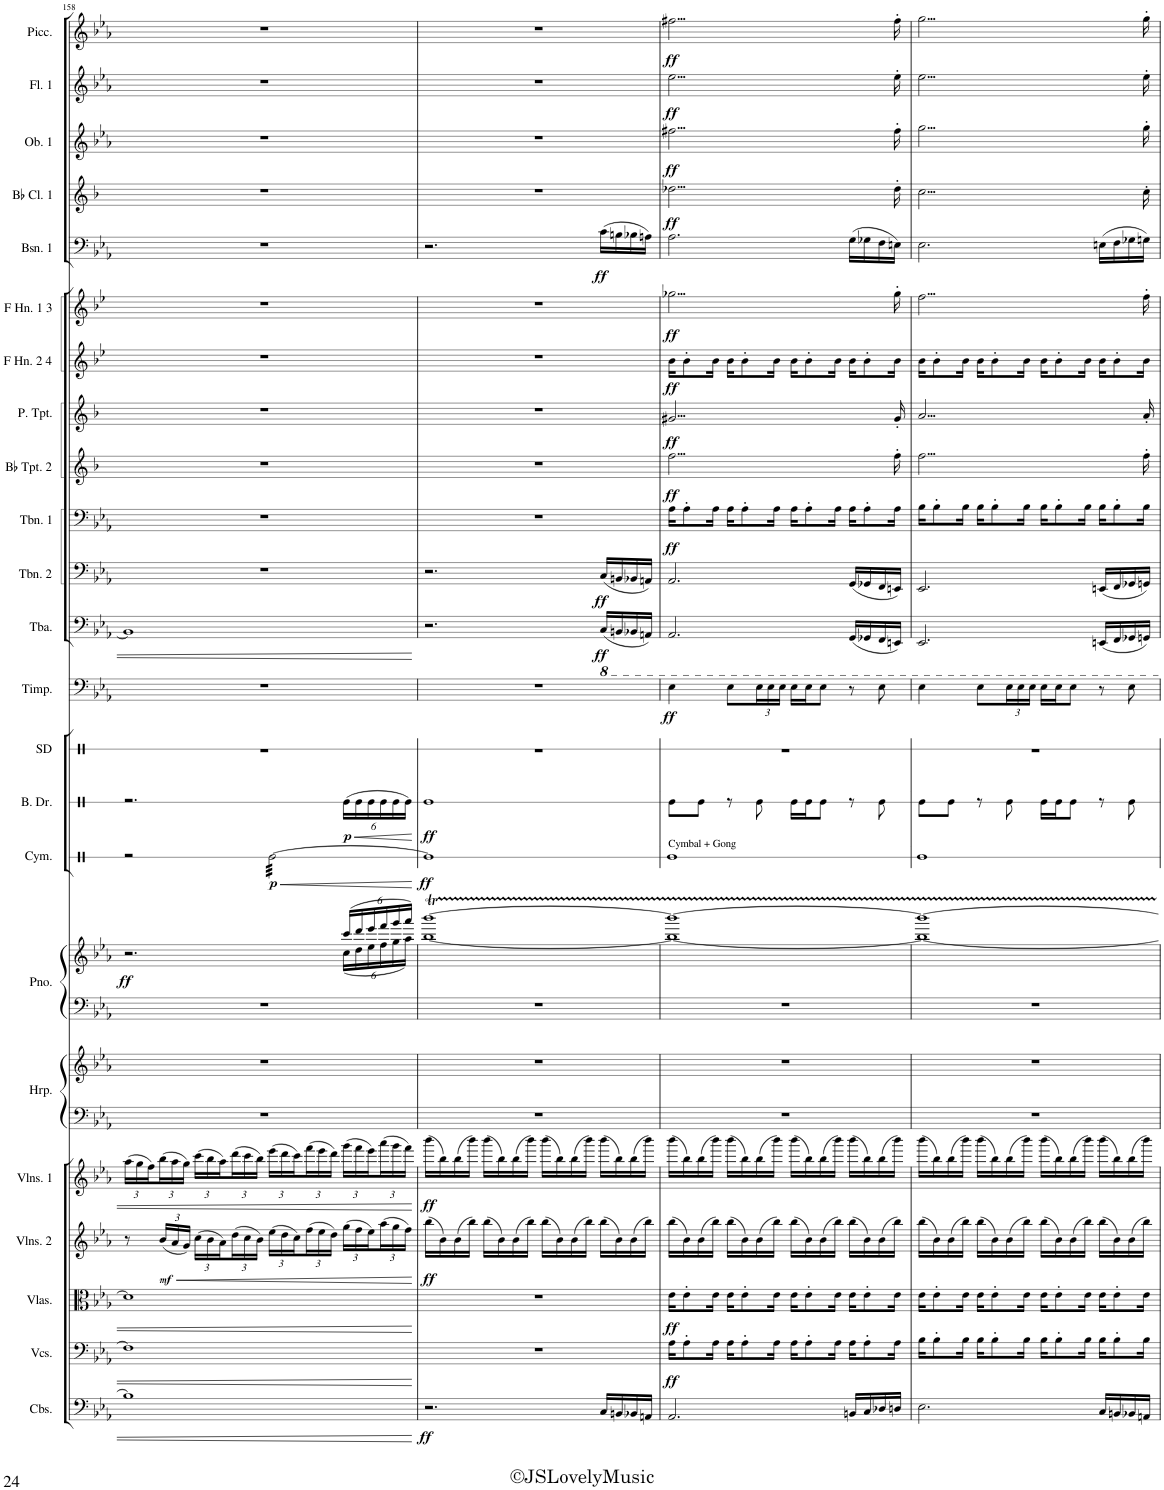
**kern	**dynam	**kern	**dynam	**kern	**dynam	**kern	**dynam	**kern	**dynam	**kern	**kern	**kern	**kern	**dynam	**kern	**dynam	**kern	**dynam	**kern	**kern	**dynam	**kern	**dynam	**kern	**dynam	**kern	**dynam	**kern	**dynam	**kern	**dynam	**kern	**dynam	**kern	**dynam	**kern	**dynam	**kern	**dynam	**kern	**dynam	**kern	**dynam	**kern	**dynam
*part23	*part23	*part22	*part22	*part21	*part21	*part20	*part20	*part19	*part19	*part18	*part18	*part17	*part17	*part17	*part16	*part16	*part15	*part15	*part14	*part13	*part13	*part12	*part12	*part11	*part11	*part10	*part10	*part9	*part9	*part8	*part8	*part7	*part7	*part6	*part6	*part5	*part5	*part4	*part4	*part3	*part3	*part2	*part2	*part1	*part1
*staff25	*staff25	*staff24	*staff24	*staff23	*staff23	*staff22	*staff22	*staff21	*staff21	*staff20	*staff19	*staff18	*staff17	*staff17/18	*staff16	*staff16	*staff15	*staff15	*staff14	*staff13	*staff13	*staff12	*staff12	*staff11	*staff11	*staff10	*staff10	*staff9	*staff9	*staff8	*staff8	*staff7	*staff7	*staff6	*staff6	*staff5	*staff5	*staff4	*staff4	*staff3	*staff3	*staff2	*staff2	*staff1	*staff1
*I"Contrabasses	*	*I"Violoncellos	*	*I"Violas	*	*I"Violins 2	*	*I"Violins 1	*	*I"Harp	*	*I"Piano	*	*	*I"Cymbal	*	*I"Bass Drum	*	*I"Snare Drum	*I"Timpani	*	*I"Tuba	*	*I"Trombone 2	*	*I"Trombone 1	*	*I"Bb Trumpet 2	*	*I"Bb Trumpet 1	*	*I"F Horn 2 &amp; 4	*	*I"F Horn 1 &amp; 3	*	*I"Bassoon 1	*	*I"Bb Clarinet 1	*	*I"Oboe 1	*	*I"Flute 1	*	*I"Piccolo	*
*I'Cbs.	*	*I'Vcs.	*	*I'Vlas.	*	*I'Vlns. 2	*	*I'Vlns. 1	*	*I'Hrp.	*	*I'Pno.	*	*	*I'Cym.	*	*I'B. Dr.	*	*I'Sn. Dr.	*I'Timp.	*	*I'Tba.	*	*I'Tbn. 2	*	*I'Tbn. 1	*	*I'Bb Tpt. 2	*	*I'Bb Tpt. 1	*	*I'F Hn. 2 4	*	*I'F Hn. 1 3	*	*I'Bsn. 1	*	*I'Bb Cl. 1	*	*I'Ob. 1	*	*I'Fl. 1	*	*I'Picc.	*
!!LO:PB:g=z
*clefF4	*	*clefF4	*	*clefC3	*	*clefG2	*	*clefG2	*	*clefF4	*clefG2	*clefF4	*clefG2	*	*clefX	*	*clefX	*	*clefX	*clefF4	*	*clefF4	*	*clefF4	*	*clefF4	*	*clefG2	*	*clefG2	*	*clefG2	*	*clefG2	*	*clefF4	*	*clefG2	*	*clefG2	*	*clefG2	*	*clefG2	*
*Trd7c12	*	*	*	*	*	*	*	*	*	*	*	*	*	*	*	*	*	*	*	*	*	*	*	*	*	*	*	*Trd1c2	*	*Trd-6c-10	*	*Trd4c7	*	*Trd4c7	*	*	*	*Trd1c2	*	*	*	*	*	*Trd-7c-12	*
*k[b-e-a-]	*	*k[b-e-a-]	*	*k[b-e-a-]	*	*k[b-e-a-]	*	*k[b-e-a-]	*	*k[b-e-a-]	*k[b-e-a-]	*k[b-e-a-]	*k[b-e-a-]	*	*k[]	*	*k[]	*	*k[]	*k[b-e-a-]	*	*k[b-e-a-]	*	*k[b-e-a-]	*	*k[b-e-a-]	*	*k[b-]	*	*k[b-]	*	*k[b-e-]	*	*k[b-e-]	*	*k[b-e-a-]	*	*k[b-]	*	*k[b-e-a-]	*	*k[b-e-a-]	*	*k[b-e-a-]	*
*M4/4	*	*M4/4	*	*M4/4	*	*M4/4	*	*M4/4	*	*M4/4	*M4/4	*M4/4	*M4/4	*	*M4/4	*	*M4/4	*	*M4/4	*M4/4	*	*M4/4	*	*M4/4	*	*M4/4	*	*M4/4	*	*M4/4	*	*M4/4	*	*M4/4	*	*M4/4	*	*M4/4	*	*M4/4	*	*M4/4	*	*M4/4	*
*	*	*	*	*	*	*	*	*Xbrackettup	*	*	*	*	*	*	*	*	*	*	*	*	*	*	*	*	*	*	*	*	*	*	*	*	*	*	*	*	*	*	*	*	*	*	*	*	*
=158	=158	=158	=158	=158	=158	=158	=158	=158	=158	=158	=158	=158	=158	=158	=158	=158	=158	=158	=158	=158	=158	=158	=158	=158	=158	=158	=158	=158	=158	=158	=158	=158	=158	=158	=158	=158	=158	=158	=158	=158	=158	=158	=158	=158	=158
*	*	*	*	*	*	*	*	*	*	*	*	*	*^	*	*	*	*	*	*	*	*	*	*	*	*	*	*	*	*	*	*	*	*	*	*	*	*	*	*	*	*	*	*	*	*
!	!	!	!	!	!	!	!	!	!	!	!	!	!	!	!LO:DY:b	!	!	!	!	!	!	!	!	!	!	!	!	!	!	!	!	!	!	!	!	!	!	!	!	!	!	!	!	!	!	!
1B-]	.	1F]	.	1d]	.	8r	.	(24aa-\LL	.	1r	1r	1r	2.r	2.ryy	ff	2r	.	2.r	.	1r	1r	.	1BB-]	.	1r	.	1r	.	1r	.	1r	.	1r	.	1r	.	1r	.	1r	.	1r	.	1r	.	1r	.
.	.	.	.	.	.	.	.	24gg\	.	.	.	.	.	.	.	.	.	.	.	.	.	.	.	.	.	.	.	.	.	.	.	.	.	.	.	.	.	.	.	.	.	.	.	.	.	.
.	.	.	.	.	.	.	.	24ff\)	.	.	.	.	.	.	.	.	.	.	.	.	.	.	.	.	.	.	.	.	.	.	.	.	.	.	.	.	.	.	.	.	.	.	.	.	.	.
*	*	*	*	*	*	*Xbrackettup	*	*	*	*	*	*	*	*	*	*	*	*	*	*	*	*	*	*	*	*	*	*	*	*	*	*	*	*	*	*	*	*	*	*	*	*	*	*	*	*
!	!	!	!	!	!	!	!LO:HP:b	!	!	!	!	!	!	!	!	!	!	!	!	!	!	!	!	!	!	!	!	!	!	!	!	!	!	!	!	!	!	!	!	!	!	!	!	!	!	!
!	!	!	!	!	!	!	!LO:DY:n=1:b	!	!	!	!	!	!	!	!	!	!	!	!	!	!	!	!	!	!	!	!	!	!	!	!	!	!	!	!	!	!	!	!	!	!	!	!	!	!	!
.	.	.	.	.	.	(24b-/LL	< mf	(24bb-\	.	.	.	.	.	.	.	.	.	.	.	.	.	.	.	.	.	.	.	.	.	.	.	.	.	.	.	.	.	.	.	.	.	.	.	.	.	.
.	.	.	.	.	.	24a-/	.	24aa-\	.	.	.	.	.	.	.	.	.	.	.	.	.	.	.	.	.	.	.	.	.	.	.	.	.	.	.	.	.	.	.	.	.	.	.	.	.	.
.	.	.	.	.	.	24g/JJ)	.	24gg\JJ)	.	.	.	.	.	.	.	.	.	.	.	.	.	.	.	.	.	.	.	.	.	.	.	.	.	.	.	.	.	.	.	.	.	.	.	.	.	.
.	.	.	.	.	.	(24cc\LL	.	(24ccc\LL	.	.	.	.	.	.	.	.	.	.	.	.	.	.	.	.	.	.	.	.	.	.	.	.	.	.	.	.	.	.	.	.	.	.	.	.	.	.
.	.	.	.	.	.	24b-\	.	24bb-\	.	.	.	.	.	.	.	.	.	.	.	.	.	.	.	.	.	.	.	.	.	.	.	.	.	.	.	.	.	.	.	.	.	.	.	.	.	.
.	.	.	.	.	.	24a-\)	.	24aa-\)	.	.	.	.	.	.	.	.	.	.	.	.	.	.	.	.	.	.	.	.	.	.	.	.	.	.	.	.	.	.	.	.	.	.	.	.	.	.
.	.	.	.	.	.	(24dd\	.	(24ddd\	.	.	.	.	.	.	.	.	.	.	.	.	.	.	.	.	.	.	.	.	.	.	.	.	.	.	.	.	.	.	.	.	.	.	.	.	.	.
.	.	.	.	.	.	24cc\	.	24ccc\	.	.	.	.	.	.	.	.	.	.	.	.	.	.	.	.	.	.	.	.	.	.	.	.	.	.	.	.	.	.	.	.	.	.	.	.	.	.
.	.	.	.	.	.	24b-\JJ)	.	24bb-\JJ)	.	.	.	.	.	.	.	.	.	.	.	.	.	.	.	.	.	.	.	.	.	.	.	.	.	.	.	.	.	.	.	.	.	.	.	.	.	.
!	!	!	!	!	!	!	!	!	!	!	!	!	!	!	!	!	!LO:HP:b	!	!	!	!	!	!	!	!	!	!	!	!	!	!	!	!	!	!	!	!	!	!	!	!	!	!	!	!	!
!	!	!	!	!	!	!	!	!	!	!	!	!	!	!	!	!	!LO:DY:n=1:b	!	!	!	!	!	!	!	!	!	!	!	!	!	!	!	!	!	!	!	!	!	!	!	!	!	!	!	!	!
*	*	*	*	*	*	*	*	*	*	*	*	*	*	*	*	*tremolo	*	*	*	*	*	*	*	*	*	*	*	*	*	*	*	*	*	*	*	*	*	*	*	*	*	*	*	*	*	*
.	.	.	.	.	.	(24ee-\LL	.	(24eee-\LL	.	.	.	.	.	.	.	[32Re\LLL	< p	.	.	.	.	.	.	.	.	.	.	.	.	.	.	.	.	.	.	.	.	.	.	.	.	.	.	.	.	.
.	.	.	.	.	.	.	.	.	.	.	.	.	.	.	.	32Re\	.	.	.	.	.	.	.	.	.	.	.	.	.	.	.	.	.	.	.	.	.	.	.	.	.	.	.	.	.	.
.	.	.	.	.	.	24dd\	.	24ddd\	.	.	.	.	.	.	.	.	.	.	.	.	.	.	.	.	.	.	.	.	.	.	.	.	.	.	.	.	.	.	.	.	.	.	.	.	.	.
.	.	.	.	.	.	.	.	.	.	.	.	.	.	.	.	32Re\	.	.	.	.	.	.	.	.	.	.	.	.	.	.	.	.	.	.	.	.	.	.	.	.	.	.	.	.	.	.
.	.	.	.	.	.	24cc\)	.	24ccc\)	.	.	.	.	.	.	.	.	.	.	.	.	.	.	.	.	.	.	.	.	.	.	.	.	.	.	.	.	.	.	.	.	.	.	.	.	.	.
.	.	.	.	.	.	.	.	.	.	.	.	.	.	.	.	32Re\	.	.	.	.	.	.	.	.	.	.	.	.	.	.	.	.	.	.	.	.	.	.	.	.	.	.	.	.	.	.
.	.	.	.	.	.	(24ff\	.	(24fff\	.	.	.	.	.	.	.	32Re\	.	.	.	.	.	.	.	.	.	.	.	.	.	.	.	.	.	.	.	.	.	.	.	.	.	.	.	.	.	.
.	.	.	.	.	.	.	.	.	.	.	.	.	.	.	.	32Re\	.	.	.	.	.	.	.	.	.	.	.	.	.	.	.	.	.	.	.	.	.	.	.	.	.	.	.	.	.	.
.	.	.	.	.	.	24ee-\	.	24eee-\	.	.	.	.	.	.	.	.	.	.	.	.	.	.	.	.	.	.	.	.	.	.	.	.	.	.	.	.	.	.	.	.	.	.	.	.	.	.
.	.	.	.	.	.	.	.	.	.	.	.	.	.	.	.	32Re\	.	.	.	.	.	.	.	.	.	.	.	.	.	.	.	.	.	.	.	.	.	.	.	.	.	.	.	.	.	.
.	.	.	.	.	.	24dd\JJ)	.	24ddd\JJ)	.	.	.	.	.	.	.	.	.	.	.	.	.	.	.	.	.	.	.	.	.	.	.	.	.	.	.	.	.	.	.	.	.	.	.	.	.	.
.	.	.	.	.	.	.	.	.	.	.	.	.	.	.	.	32Re\	.	.	.	.	.	.	.	.	.	.	.	.	.	.	.	.	.	.	.	.	.	.	.	.	.	.	.	.	.	.
*	*	*	*	*	*	*	*	*	*	*	*	*	*Xbrackettup	*	*	*	*	*Xbrackettup	*	*	*	*	*	*	*	*	*	*	*	*	*	*	*	*	*	*	*	*	*	*	*	*	*	*	*	*
!	!	!	!	!	!	!	!	!	!	!	!	!	!	!	!	!	!	!	!LO:HP:b	!	!	!	!	!	!	!	!	!	!	!	!	!	!	!	!	!	!	!	!	!	!	!	!	!	!	!
!	!	!	!	!	!	!	!	!	!	!	!	!	!	!	!	!	!	!	!LO:DY:n=1:b	!	!	!	!	!	!	!	!	!	!	!	!	!	!	!	!	!	!	!	!	!	!	!	!	!	!	!
.	.	.	.	.	.	(24gg\LL	.	(24ggg\LL	.	.	.	.	(24ccc/LL	(24cc\LL	.	32Re\	.	(24Re\LL	< p	.	.	.	.	.	.	.	.	.	.	.	.	.	.	.	.	.	.	.	.	.	.	.	.	.	.	.
.	.	.	.	.	.	.	.	.	.	.	.	.	.	.	.	32Re\	.	.	.	.	.	.	.	.	.	.	.	.	.	.	.	.	.	.	.	.	.	.	.	.	.	.	.	.	.	.
.	.	.	.	.	.	24ff\	.	24fff\	.	.	.	.	24ddd/	24dd\	.	.	.	24Re\	.	.	.	.	.	.	.	.	.	.	.	.	.	.	.	.	.	.	.	.	.	.	.	.	.	.	.	.
.	.	.	.	.	.	.	.	.	.	.	.	.	.	.	.	32Re\	.	.	.	.	.	.	.	.	.	.	.	.	.	.	.	.	.	.	.	.	.	.	.	.	.	.	.	.	.	.
.	.	.	.	.	.	24ee-\)	.	24eee-\)	.	.	.	.	24eee-/	24ee-\	.	.	.	24Re\	.	.	.	.	.	.	.	.	.	.	.	.	.	.	.	.	.	.	.	.	.	.	.	.	.	.	.	.
.	.	.	.	.	.	.	.	.	.	.	.	.	.	.	.	32Re\	.	.	.	.	.	.	.	.	.	.	.	.	.	.	.	.	.	.	.	.	.	.	.	.	.	.	.	.	.	.
.	.	.	.	.	.	(24aa-\	.	(24aaa-\	.	.	.	.	24fff/	24ff\	.	32Re\	.	24Re\	.	.	.	.	.	.	.	.	.	.	.	.	.	.	.	.	.	.	.	.	.	.	.	.	.	.	.	.
.	.	.	.	.	.	.	.	.	.	.	.	.	.	.	.	32Re\	.	.	.	.	.	.	.	.	.	.	.	.	.	.	.	.	.	.	.	.	.	.	.	.	.	.	.	.	.	.
.	.	.	.	.	.	24gg\	.	24ggg\	.	.	.	.	24ggg/	24gg\	.	.	.	24Re\	.	.	.	.	.	.	.	.	.	.	.	.	.	.	.	.	.	.	.	.	.	.	.	.	.	.	.	.
.	.	.	.	.	.	.	.	.	.	.	.	.	.	.	.	32Re\	.	.	.	.	.	.	.	.	.	.	.	.	.	.	.	.	.	.	.	.	.	.	.	.	.	.	.	.	.	.
.	.	.	.	.	.	24ff\JJ)	.	24fff\JJ)	.	.	.	.	24aaa-/JJ)	24aa-\JJ)	.	.	.	24Re\JJ)	.	.	.	.	.	.	.	.	.	.	.	.	.	.	.	.	.	.	.	.	.	.	.	.	.	.	.	.
.	.	.	.	.	.	.	.	.	.	.	.	.	.	.	.	32Re\JJJ	.	.	.	.	.	.	.	.	.	.	.	.	.	.	.	.	.	.	.	.	.	.	.	.	.	.	.	.	.	.
*	*	*	*	*	*	*	*	*	*	*	*	*	*	*	*	*Xtremolo	*	*	*	*	*	*	*	*	*	*	*	*	*	*	*	*	*	*	*	*	*	*	*	*	*	*	*	*	*	*
*	*	*	*	*	*	*	*	*	*	*	*	*	*v	*v	*	*	*	*	*	*	*	*	*	*	*	*	*	*	*	*	*	*	*	*	*	*	*	*	*	*	*	*	*	*	*	*
.	.	.	.	.	.	.	[	.	.	.	.	.	.	.	.	[	.	[	.	.	.	.	.	.	.	.	.	.	.	.	.	.	.	.	.	.	.	.	.	.	.	.	.	.	.
=159	=159	=159	=159	=159	=159	=159	=159	=159	=159	=159	=159	=159	=159	=159	=159	=159	=159	=159	=159	=159	=159	=159	=159	=159	=159	=159	=159	=159	=159	=159	=159	=159	=159	=159	=159	=159	=159	=159	=159	=159	=159	=159	=159	=159	=159
*	*	*	*	*	*	*	*	*	*	*	*	*	*^	*	*	*	*	*	*	*	*	*	*	*	*	*	*	*	*	*	*	*	*	*	*	*	*	*	*	*	*	*	*	*	*
!	!LO:DY:b	!	!	!	!	!	!LO:DY:b	!	!LO:DY:b	!	!	!	!	!	!	!	!LO:DY:b	!	!LO:DY:b	!	!	!	!	!	!	!	!	!	!	!	!	!	!	!	!	!	!	!	!	!	!	!	!	!	!	!
2.r	ff	1r	.	1r	.	(16bb-\LL	ff	(16bbb-\LL	ff	1r	1r	1r	[1bbb-T	[1bb-	.	1Re]	ff	1Re	ff	1r	1r	.	2.r	.	2.r	.	1r	.	1r	.	1r	.	1r	.	1r	.	2.r	.	1r	.	1r	.	1r	.	1r	.
.	.	.	.	.	.	16b-\)	.	16bb-\)	.	.	.	.	.	.	.	.	.	.	.	.	.	.	.	.	.	.	.	.	.	.	.	.	.	.	.	.	.	.	.	.	.	.	.	.	.	.
.	.	.	.	.	.	(16b-\	.	(16bb-\	.	.	.	.	.	.	.	.	.	.	.	.	.	.	.	.	.	.	.	.	.	.	.	.	.	.	.	.	.	.	.	.	.	.	.	.	.	.
.	.	.	.	.	.	16bb-\JJ)	.	16bbb-\JJ)	.	.	.	.	.	.	.	.	.	.	.	.	.	.	.	.	.	.	.	.	.	.	.	.	.	.	.	.	.	.	.	.	.	.	.	.	.	.
.	.	.	.	.	.	(16bb-\LL	.	(16bbb-\LL	.	.	.	.	.	.	.	.	.	.	.	.	.	.	.	.	.	.	.	.	.	.	.	.	.	.	.	.	.	.	.	.	.	.	.	.	.	.
.	.	.	.	.	.	16b-\)	.	16bb-\)	.	.	.	.	.	.	.	.	.	.	.	.	.	.	.	.	.	.	.	.	.	.	.	.	.	.	.	.	.	.	.	.	.	.	.	.	.	.
.	.	.	.	.	.	(16b-\	.	(16bb-\	.	.	.	.	.	.	.	.	.	.	.	.	.	.	.	.	.	.	.	.	.	.	.	.	.	.	.	.	.	.	.	.	.	.	.	.	.	.
.	.	.	.	.	.	16bb-\JJ)	.	16bbb-\JJ)	.	.	.	.	.	.	.	.	.	.	.	.	.	.	.	.	.	.	.	.	.	.	.	.	.	.	.	.	.	.	.	.	.	.	.	.	.	.
.	.	.	.	.	.	(16bb-\LL	.	(16bbb-\LL	.	.	.	.	.	.	.	.	.	.	.	.	.	.	.	.	.	.	.	.	.	.	.	.	.	.	.	.	.	.	.	.	.	.	.	.	.	.
.	.	.	.	.	.	16b-\)	.	16bb-\)	.	.	.	.	.	.	.	.	.	.	.	.	.	.	.	.	.	.	.	.	.	.	.	.	.	.	.	.	.	.	.	.	.	.	.	.	.	.
.	.	.	.	.	.	(16b-\	.	(16bb-\	.	.	.	.	.	.	.	.	.	.	.	.	.	.	.	.	.	.	.	.	.	.	.	.	.	.	.	.	.	.	.	.	.	.	.	.	.	.
.	.	.	.	.	.	16bb-\JJ)	.	16bbb-\JJ)	.	.	.	.	.	.	.	.	.	.	.	.	.	.	.	.	.	.	.	.	.	.	.	.	.	.	.	.	.	.	.	.	.	.	.	.	.	.
!	!	!	!	!	!	!	!	!	!	!	!	!	!	!	!	!	!	!	!	!	!	!	!	!LO:DY:b	!	!LO:DY:b	!	!	!	!	!	!	!	!	!	!	!	!LO:DY:b	!	!	!	!	!	!	!	!
16C/LL	.	.	.	.	.	(16bb-\LL	.	(16bbb-\LL	.	.	.	.	.	.	.	.	.	.	.	.	.	.	(16CC/LL	ff	(16C/LL	ff	.	.	.	.	.	.	.	.	.	.	(16c\LL	ff	.	.	.	.	.	.	.	.
16BBn/	.	.	.	.	.	16b-\)	.	16bb-\)	.	.	.	.	.	.	.	.	.	.	.	.	.	.	16BBBn/	.	16BBn/	.	.	.	.	.	.	.	.	.	.	.	16Bn\	.	.	.	.	.	.	.	.	.
16BB-X/	.	.	.	.	.	(16b-\	.	(16bb-\	.	.	.	.	.	.	.	.	.	.	.	.	.	.	16BBB-X/	.	16BB-X/	.	.	.	.	.	.	.	.	.	.	.	16B-X\	.	.	.	.	.	.	.	.	.
16AAn/JJ	.	.	.	.	.	16bb-\JJ)	.	16bbb-\JJ)	.	.	.	.	.	.	.	.	.	.	.	.	.	.	16AAAn/JJ)	.	16AAn/JJ)	.	.	.	.	.	.	.	.	.	.	.	16An\JJ)	.	.	.	.	.	.	.	.	.
=160	=160	=160	=160	=160	=160	=160	=160	=160	=160	=160	=160	=160	=160	=160	=160	=160	=160	=160	=160	=160	=160	=160	=160	=160	=160	=160	=160	=160	=160	=160	=160	=160	=160	=160	=160	=160	=160	=160	=160	=160	=160	=160	=160	=160	=160	=160
!	!	!	!	!	!	!	!	!	!	!	!	!	!	!	!	!LO:TX:a:t=Cymbal + Gong	!	!	!	!	!	!	!	!	!	!	!	!	!	!	!	!	!	!	!	!	!	!	!	!	!	!	!	!	!	!
!	!	!	!LO:DY:b	!	!LO:DY:b	!	!	!	!	!	!	!	!	!	!	!	!	!	!	!	!	!LO:DY:b	!	!	!	!	!	!LO:DY:b	!	!LO:DY:b	!	!LO:DY:b	!	!LO:DY:b	!	!LO:DY:b	!	!	!	!LO:DY:b	!	!LO:DY:b	!	!LO:DY:b	!	!LO:DY:b
2.AA-/	.	16A-\KL	ff	16e-\KL	ff	(16bb-\LL	.	(16bbb-\LL	.	1r	1r	1r	1bbb-_	1bb-_	.	1Re	.	8Re\L	.	1r	4E-\	ff	2.AAA-/	.	2.AA-/	.	16A-\KL	ff	2...ff\	ff	2...g#X/	ff	16b-\KL	ff	2...gg-X\	ff	2.A-\	.	2...dd-X\	ff	2...ff#X\	ff	2...ee-\	ff	2...ff#X\	ff
.	.	8A-'\	.	8e-'\	.	16b-\)	.	16bb-\)	.	.	.	.	.	.	.	.	.	.	.	.	.	.	.	.	.	.	8A-'\	.	.	.	.	.	8b-'\	.	.	.	.	.	.	.	.	.	.	.	.	.
.	.	.	.	.	.	(16b-\	.	(16bb-\	.	.	.	.	.	.	.	.	.	8Re\J	.	.	.	.	.	.	.	.	.	.	.	.	.	.	.	.	.	.	.	.	.	.	.	.	.	.	.	.
.	.	16A-\Jk	.	16e-\Jk	.	16bb-\JJ)	.	16bbb-\JJ)	.	.	.	.	.	.	.	.	.	.	.	.	.	.	.	.	.	.	16A-\Jk	.	.	.	.	.	16b-\Jk	.	.	.	.	.	.	.	.	.	.	.	.	.
.	.	16A-\KL	.	16e-\KL	.	(16bb-\LL	.	(16bbb-\LL	.	.	.	.	.	.	.	.	.	8r	.	.	8E-\L	.	.	.	.	.	16A-\KL	.	.	.	.	.	16b-\KL	.	.	.	.	.	.	.	.	.	.	.	.	.
.	.	8A-'\	.	8e-'\	.	16b-\)	.	16bb-\)	.	.	.	.	.	.	.	.	.	.	.	.	.	.	.	.	.	.	8A-'\	.	.	.	.	.	8b-'\	.	.	.	.	.	.	.	.	.	.	.	.	.
*	*	*	*	*	*	*	*	*	*	*	*	*	*	*	*	*	*	*	*	*	*Xbrackettup	*	*	*	*	*	*	*	*	*	*	*	*	*	*	*	*	*	*	*	*	*	*	*	*	*
.	.	.	.	.	.	(16b-\	.	(16bb-\	.	.	.	.	.	.	.	.	.	8Re\	.	.	24E-\L	.	.	.	.	.	.	.	.	.	.	.	.	.	.	.	.	.	.	.	.	.	.	.	.	.
.	.	.	.	.	.	.	.	.	.	.	.	.	.	.	.	.	.	.	.	.	24E-\	.	.	.	.	.	.	.	.	.	.	.	.	.	.	.	.	.	.	.	.	.	.	.	.	.
.	.	16A-\Jk	.	16e-\Jk	.	16bb-\JJ)	.	16bbb-\JJ)	.	.	.	.	.	.	.	.	.	.	.	.	.	.	.	.	.	.	16A-\Jk	.	.	.	.	.	16b-\Jk	.	.	.	.	.	.	.	.	.	.	.	.	.
.	.	.	.	.	.	.	.	.	.	.	.	.	.	.	.	.	.	.	.	.	24E-\JJ	.	.	.	.	.	.	.	.	.	.	.	.	.	.	.	.	.	.	.	.	.	.	.	.	.
.	.	16A-\KL	.	16e-\KL	.	(16bb-\LL	.	(16bbb-\LL	.	.	.	.	.	.	.	.	.	16Re\LL	.	.	16E-\LL	.	.	.	.	.	16A-\KL	.	.	.	.	.	16b-\KL	.	.	.	.	.	.	.	.	.	.	.	.	.
.	.	8A-'\	.	8e-'\	.	16b-\)	.	16bb-\)	.	.	.	.	.	.	.	.	.	16Re\J	.	.	16E-\J	.	.	.	.	.	8A-'\	.	.	.	.	.	8b-'\	.	.	.	.	.	.	.	.	.	.	.	.	.
.	.	.	.	.	.	(16b-\	.	(16bb-\	.	.	.	.	.	.	.	.	.	8Re\J	.	.	8E-\J	.	.	.	.	.	.	.	.	.	.	.	.	.	.	.	.	.	.	.	.	.	.	.	.	.
.	.	16A-\Jk	.	16e-\Jk	.	16bb-\JJ)	.	16bbb-\JJ)	.	.	.	.	.	.	.	.	.	.	.	.	.	.	.	.	.	.	16A-\Jk	.	.	.	.	.	16b-\Jk	.	.	.	.	.	.	.	.	.	.	.	.	.
16BBn/LL	.	16A-\KL	.	16e-\KL	.	(16bb-\LL	.	(16bbb-\LL	.	.	.	.	.	.	.	.	.	8r	.	.	8r	.	(16GGG/LL	.	(16GG/LL	.	16A-\KL	.	.	.	.	.	16b-\KL	.	.	.	(16G\LL	.	.	.	.	.	.	.	.	.
16C/	.	8A-'\	.	8e-'\	.	16b-\)	.	16bb-\)	.	.	.	.	.	.	.	.	.	.	.	.	.	.	16GGG-X/	.	16GG-X/	.	8A-'\	.	.	.	.	.	8b-'\	.	.	.	16G-X\	.	.	.	.	.	.	.	.	.
16D-X/	.	.	.	.	.	(16b-\	.	(16bb-\	.	.	.	.	.	.	.	.	.	8Re\	.	.	8E-\	.	16FFF/	.	16FF/	.	.	.	.	.	.	.	.	.	.	.	16F\	.	.	.	.	.	.	.	.	.
16Dn/JJ	.	16A-\Jk	.	16e-\Jk	.	16bb-\JJ)	.	16bbb-\JJ)	.	.	.	.	.	.	.	.	.	.	.	.	.	.	16EEEn/JJ)	.	16EEn/JJ)	.	16A-\Jk	.	16ff'\	.	16g#'/	.	16b-\Jk	.	16gg-'\	.	16En\JJ)	.	16dd-'\	.	16ff#'\	.	16ee-'\	.	16ff#'\	.
=161	=161	=161	=161	=161	=161	=161	=161	=161	=161	=161	=161	=161	=161	=161	=161	=161	=161	=161	=161	=161	=161	=161	=161	=161	=161	=161	=161	=161	=161	=161	=161	=161	=161	=161	=161	=161	=161	=161	=161	=161	=161	=161	=161	=161	=161	=161
2.E-\	.	16B-\KL	.	16e-\KL	.	(16bb-\LL	.	(16bbb-\LL	.	1r	1r	1r	1bbb-_	1bb-_	.	1Re	.	8Re\L	.	1r	4E-\	.	2.EEE-/	.	2.EE-/	.	16B-\KL	.	2...ff\	.	2...a/	.	16b-\KL	.	2...ff\	.	2.E-\	.	2...cc\	.	2...gg\	.	2...ee-\	.	2...gg\	.
.	.	8B-'\	.	8e-'\	.	16b-\)	.	16bb-\)	.	.	.	.	.	.	.	.	.	.	.	.	.	.	.	.	.	.	8B-'\	.	.	.	.	.	8b-'\	.	.	.	.	.	.	.	.	.	.	.	.	.
.	.	.	.	.	.	(16b-\	.	(16bb-\	.	.	.	.	.	.	.	.	.	8Re\J	.	.	.	.	.	.	.	.	.	.	.	.	.	.	.	.	.	.	.	.	.	.	.	.	.	.	.	.
.	.	16B-\Jk	.	16e-\Jk	.	16bb-\JJ)	.	16bbb-\JJ)	.	.	.	.	.	.	.	.	.	.	.	.	.	.	.	.	.	.	16B-\Jk	.	.	.	.	.	16b-\Jk	.	.	.	.	.	.	.	.	.	.	.	.	.
.	.	16B-\KL	.	16e-\KL	.	(16bb-\LL	.	(16bbb-\LL	.	.	.	.	.	.	.	.	.	8r	.	.	8E-\L	.	.	.	.	.	16B-\KL	.	.	.	.	.	16b-\KL	.	.	.	.	.	.	.	.	.	.	.	.	.
.	.	8B-'\	.	8e-'\	.	16b-\)	.	16bb-\)	.	.	.	.	.	.	.	.	.	.	.	.	.	.	.	.	.	.	8B-'\	.	.	.	.	.	8b-'\	.	.	.	.	.	.	.	.	.	.	.	.	.
.	.	.	.	.	.	(16b-\	.	(16bb-\	.	.	.	.	.	.	.	.	.	8Re\	.	.	24E-\L	.	.	.	.	.	.	.	.	.	.	.	.	.	.	.	.	.	.	.	.	.	.	.	.	.
.	.	.	.	.	.	.	.	.	.	.	.	.	.	.	.	.	.	.	.	.	24E-\	.	.	.	.	.	.	.	.	.	.	.	.	.	.	.	.	.	.	.	.	.	.	.	.	.
.	.	16B-\Jk	.	16e-\Jk	.	16bb-\JJ)	.	16bbb-\JJ)	.	.	.	.	.	.	.	.	.	.	.	.	.	.	.	.	.	.	16B-\Jk	.	.	.	.	.	16b-\Jk	.	.	.	.	.	.	.	.	.	.	.	.	.
.	.	.	.	.	.	.	.	.	.	.	.	.	.	.	.	.	.	.	.	.	24E-\JJ	.	.	.	.	.	.	.	.	.	.	.	.	.	.	.	.	.	.	.	.	.	.	.	.	.
.	.	16B-\KL	.	16e-\KL	.	(16bb-\LL	.	(16bbb-\LL	.	.	.	.	.	.	.	.	.	16Re\LL	.	.	16E-\LL	.	.	.	.	.	16B-\KL	.	.	.	.	.	16b-\KL	.	.	.	.	.	.	.	.	.	.	.	.	.
.	.	8B-'\	.	8e-'\	.	16b-\)	.	16bb-\)	.	.	.	.	.	.	.	.	.	16Re\J	.	.	16E-\J	.	.	.	.	.	8B-'\	.	.	.	.	.	8b-'\	.	.	.	.	.	.	.	.	.	.	.	.	.
.	.	.	.	.	.	(16b-\	.	(16bb-\	.	.	.	.	.	.	.	.	.	8Re\J	.	.	8E-\J	.	.	.	.	.	.	.	.	.	.	.	.	.	.	.	.	.	.	.	.	.	.	.	.	.
.	.	16B-\Jk	.	16e-\Jk	.	16bb-\JJ)	.	16bbb-\JJ)	.	.	.	.	.	.	.	.	.	.	.	.	.	.	.	.	.	.	16B-\Jk	.	.	.	.	.	16b-\Jk	.	.	.	.	.	.	.	.	.	.	.	.	.
16C/LL	.	16B-\KL	.	16e-\KL	.	(16bb-\LL	.	(16bbb-\LL	.	.	.	.	.	.	.	.	.	8r	.	.	8r	.	(16EEEn/LL	.	(16EEn/LL	.	16B-\KL	.	.	.	.	.	16b-\KL	.	.	.	(16En\LL	.	.	.	.	.	.	.	.	.
16BBn/	.	8B-'\	.	8e-'\	.	16b-\)	.	16bb-\)	.	.	.	.	.	.	.	.	.	.	.	.	.	.	16FFF/	.	16FF/	.	8B-'\	.	.	.	.	.	8b-'\	.	.	.	16F\	.	.	.	.	.	.	.	.	.
16BB-X/	.	.	.	.	.	(16b-\	.	(16bb-\	.	.	.	.	.	.	.	.	.	8Re\	.	.	8E-\	.	16GGG-X/	.	16GG-X/	.	.	.	.	.	.	.	.	.	.	.	16G-X\	.	.	.	.	.	.	.	.	.
16AAn/JJ	.	16B-\Jk	.	16e-\Jk	.	16bb-\JJ)	.	16bbb-\JJ)	.	.	.	.	.	.	.	.	.	.	.	.	.	.	16GGGn/JJ)	.	16GGn/JJ)	.	16B-\Jk	.	16ff'\	.	16a'/	.	16b-\Jk	.	16ff'\	.	16Gn\JJ)	.	16cc'\	.	16gg'\	.	16ee-'\	.	16gg'\	.
*	*	*	*	*	*	*	*	*	*	*	*	*	*v	*v	*	*	*	*	*	*	*	*	*	*	*	*	*	*	*	*	*	*	*	*	*	*	*	*	*	*	*	*	*	*	*	*
=	=	=	=	=	=	=	=	=	=	=	=	=	=	=	=	=	=	=	=	=	=	=	=	=	=	=	=	=	=	=	=	=	=	=	=	=	=	=	=	=	=	=	=	=	=
*-	*-	*-	*-	*-	*-	*-	*-	*-	*-	*-	*-	*-	*-	*-	*-	*-	*-	*-	*-	*-	*-	*-	*-	*-	*-	*-	*-	*-	*-	*-	*-	*-	*-	*-	*-	*-	*-	*-	*-	*-	*-	*-	*-	*-	*-
